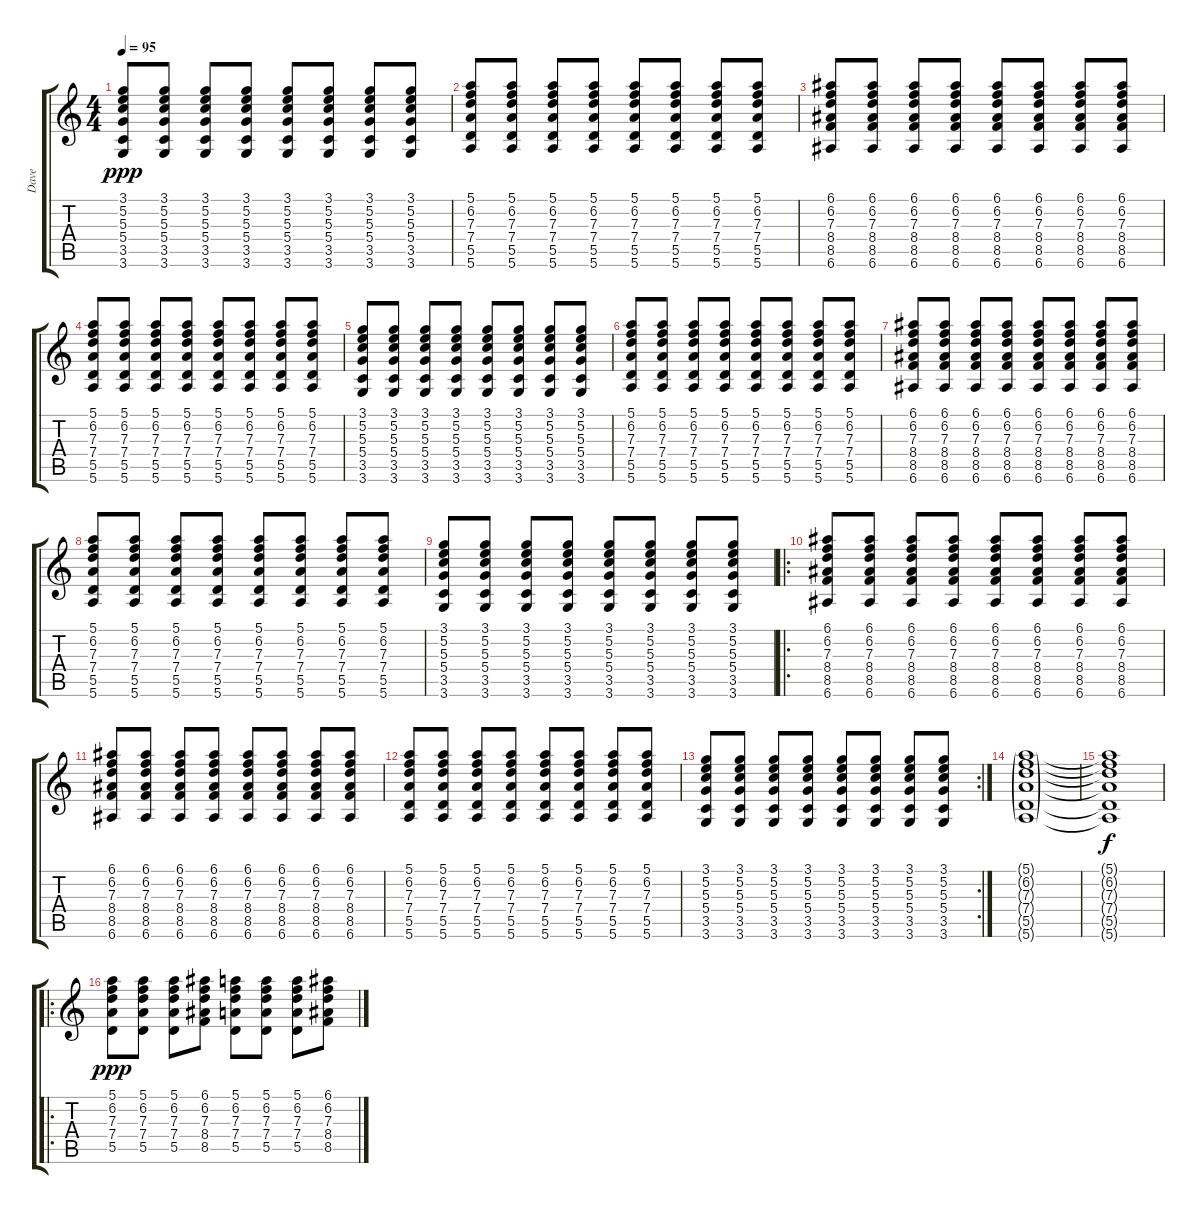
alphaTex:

\track ("Dave" "Dave") {instrument overdrivenguitar}
\staff {score tabs}
\tuning (E4 B3 G3 D3 A2 E2) {hide}
\ts (4 4)
\tempo 95
\clef g2
\ks c
(3.1 5.2 5.3 5.4 3.5 3.6).8{dy ppp} (3.1 5.2 5.3 5.4 3.5 3.6).8 (3.1 5.2 5.3 5.4 3.5 3.6).8 (3.1 5.2 5.3 5.4 3.5 3.6).8 (3.1 5.2 5.3 5.4 3.5 3.6).8 (3.1 5.2 5.3 5.4 3.5 3.6).8 (3.1 5.2 5.3 5.4 3.5 3.6).8 (3.1 5.2 5.3 5.4 3.5 3.6).8 |
(5.1 6.2 7.3 7.4 5.5 5.6).8 (5.1 6.2 7.3 7.4 5.5 5.6).8 (5.1 6.2 7.3 7.4 5.5 5.6).8 (5.1 6.2 7.3 7.4 5.5 5.6).8 (5.1 6.2 7.3 7.4 5.5 5.6).8 (5.1 6.2 7.3 7.4 5.5 5.6).8 (5.1 6.2 7.3 7.4 5.5 5.6).8 (5.1 6.2 7.3 7.4 5.5 5.6).8 |
(6.1 6.2 7.3 8.4 8.5 6.6).8 (6.1 6.2 7.3 8.4 8.5 6.6).8 (6.1 6.2 7.3 8.4 8.5 6.6).8 (6.1 6.2 7.3 8.4 8.5 6.6).8 (6.1 6.2 7.3 8.4 8.5 6.6).8 (6.1 6.2 7.3 8.4 8.5 6.6).8 (6.1 6.2 7.3 8.4 8.5 6.6).8 (6.1 6.2 7.3 8.4 8.5 6.6).8 |
(5.1 6.2 7.3 7.4 5.5 5.6).8 (5.1 6.2 7.3 7.4 5.5 5.6).8 (5.1 6.2 7.3 7.4 5.5 5.6).8 (5.1 6.2 7.3 7.4 5.5 5.6).8 (5.1 6.2 7.3 7.4 5.5 5.6).8 (5.1 6.2 7.3 7.4 5.5 5.6).8 (5.1 6.2 7.3 7.4 5.5 5.6).8 (5.1 6.2 7.3 7.4 5.5 5.6).8 |
(3.1 5.2 5.3 5.4 3.5 3.6).8 (3.1 5.2 5.3 5.4 3.5 3.6).8 (3.1 5.2 5.3 5.4 3.5 3.6).8 (3.1 5.2 5.3 5.4 3.5 3.6).8 (3.1 5.2 5.3 5.4 3.5 3.6).8 (3.1 5.2 5.3 5.4 3.5 3.6).8 (3.1 5.2 5.3 5.4 3.5 3.6).8 (3.1 5.2 5.3 5.4 3.5 3.6).8 |
(5.1 6.2 7.3 7.4 5.5 5.6).8 (5.1 6.2 7.3 7.4 5.5 5.6).8 (5.1 6.2 7.3 7.4 5.5 5.6).8 (5.1 6.2 7.3 7.4 5.5 5.6).8 (5.1 6.2 7.3 7.4 5.5 5.6).8 (5.1 6.2 7.3 7.4 5.5 5.6).8 (5.1 6.2 7.3 7.4 5.5 5.6).8 (5.1 6.2 7.3 7.4 5.5 5.6).8 |
(6.1 6.2 7.3 8.4 8.5 6.6).8 (6.1 6.2 7.3 8.4 8.5 6.6).8 (6.1 6.2 7.3 8.4 8.5 6.6).8 (6.1 6.2 7.3 8.4 8.5 6.6).8 (6.1 6.2 7.3 8.4 8.5 6.6).8 (6.1 6.2 7.3 8.4 8.5 6.6).8 (6.1 6.2 7.3 8.4 8.5 6.6).8 (6.1 6.2 7.3 8.4 8.5 6.6).8 |
(5.1 6.2 7.3 7.4 5.5 5.6).8 (5.1 6.2 7.3 7.4 5.5 5.6).8 (5.1 6.2 7.3 7.4 5.5 5.6).8 (5.1 6.2 7.3 7.4 5.5 5.6).8 (5.1 6.2 7.3 7.4 5.5 5.6).8 (5.1 6.2 7.3 7.4 5.5 5.6).8 (5.1 6.2 7.3 7.4 5.5 5.6).8 (5.1 6.2 7.3 7.4 5.5 5.6).8 |
(3.1 5.2 5.3 5.4 3.5 3.6).8 (3.1 5.2 5.3 5.4 3.5 3.6).8 (3.1 5.2 5.3 5.4 3.5 3.6).8 (3.1 5.2 5.3 5.4 3.5 3.6).8 (3.1 5.2 5.3 5.4 3.5 3.6).8 (3.1 5.2 5.3 5.4 3.5 3.6).8 (3.1 5.2 5.3 5.4 3.5 3.6).8 (3.1 5.2 5.3 5.4 3.5 3.6).8 |
\ro
(6.1 6.2 7.3 8.4 8.5 6.6).8 (6.1 6.2 7.3 8.4 8.5 6.6).8 (6.1 6.2 7.3 8.4 8.5 6.6).8 (6.1 6.2 7.3 8.4 8.5 6.6).8 (6.1 6.2 7.3 8.4 8.5 6.6).8 (6.1 6.2 7.3 8.4 8.5 6.6).8 (6.1 6.2 7.3 8.4 8.5 6.6).8 (6.1 6.2 7.3 8.4 8.5 6.6).8 |
(6.1 6.2 7.3 8.4 8.5 6.6).8 (6.1 6.2 7.3 8.4 8.5 6.6).8 (6.1 6.2 7.3 8.4 8.5 6.6).8 (6.1 6.2 7.3 8.4 8.5 6.6).8 (6.1 6.2 7.3 8.4 8.5 6.6).8 (6.1 6.2 7.3 8.4 8.5 6.6).8 (6.1 6.2 7.3 8.4 8.5 6.6).8 (6.1 6.2 7.3 8.4 8.5 6.6).8 |
(5.1 6.2 7.3 7.4 5.5 5.6).8 (5.1 6.2 7.3 7.4 5.5 5.6).8 (5.1 6.2 7.3 7.4 5.5 5.6).8 (5.1 6.2 7.3 7.4 5.5 5.6).8 (5.1 6.2 7.3 7.4 5.5 5.6).8 (5.1 6.2 7.3 7.4 5.5 5.6).8 (5.1 6.2 7.3 7.4 5.5 5.6).8 (5.1 6.2 7.3 7.4 5.5 5.6).8 |
\rc 2
(3.1 5.2 5.3 5.4 3.5 3.6).8 (3.1 5.2 5.3 5.4 3.5 3.6).8 (3.1 5.2 5.3 5.4 3.5 3.6).8 (3.1 5.2 5.3 5.4 3.5 3.6).8 (3.1 5.2 5.3 5.4 3.5 3.6).8 (3.1 5.2 5.3 5.4 3.5 3.6).8 (3.1 5.2 5.3 5.4 3.5 3.6).8 (3.1 5.2 5.3 5.4 3.5 3.6).8 |
(5.1{g} 6.2{g} 7.3{g} 7.4{g} 5.5{g} 5.6{g}).1{volume 9} |
(5.1{t} 6.2{t} 7.3{t} 7.4{t} 5.5{t} 5.6{t}).1{dy f volume 4} |
\ro
(5.1 6.2 7.3 7.4 5.5).8{dy ppp volume 12} (5.1 6.2 7.3 7.4 5.5).8 (5.1 6.2 7.3 7.4 5.5).8 (6.1 6.2 7.3 8.4 8.5).8 (5.1 6.2 7.3 7.4 5.5).8 (5.1 6.2 7.3 7.4 5.5).8 (5.1 6.2 7.3 7.4 5.5).8 (6.1 6.2 7.3 8.4 8.5).8
